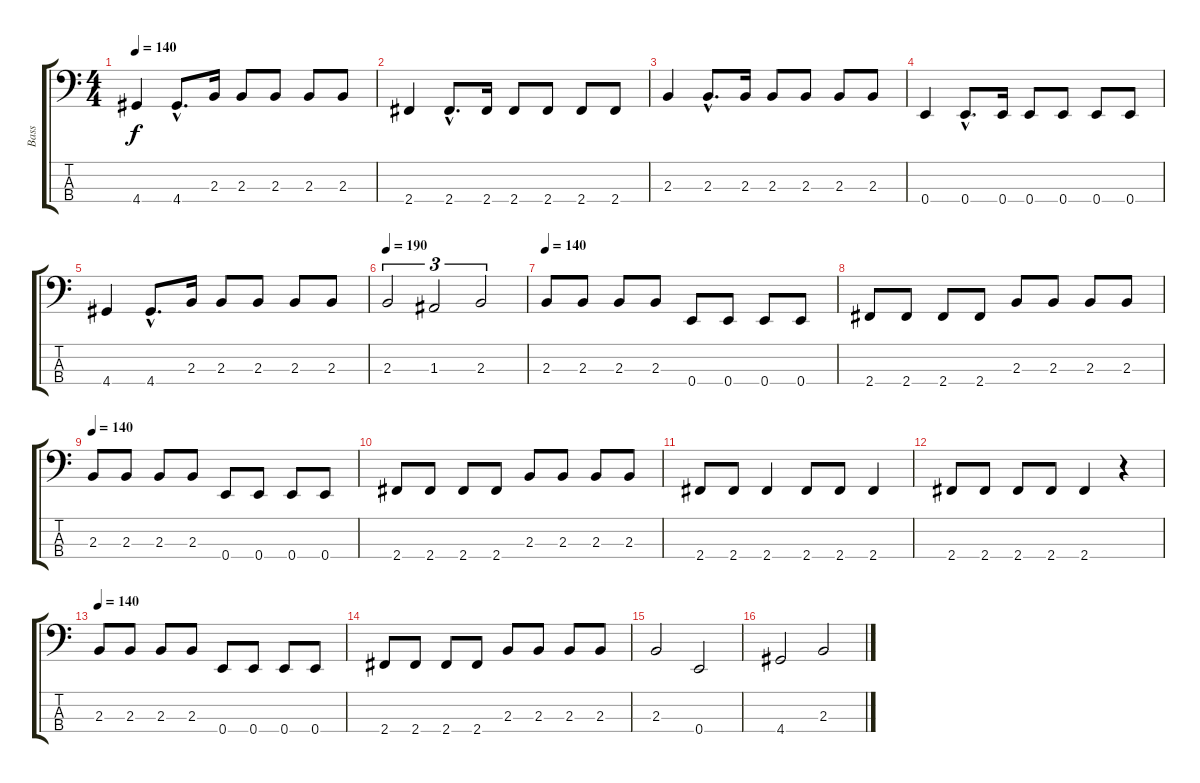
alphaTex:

\track ("Bass" "Bass") {instrument electricbassfinger}
\staff {score tabs}
\tuning (G2 D2 A1 E1) {hide}
\ts (4 4)
\tempo 140
\clef f4
\ks c
4.4.4{dy f} 4.4{hac}.8{d} 2.3.16 2.3.8 2.3.8 2.3.8 2.3.8 |
2.4.4 2.4{hac}.8{d} 2.4.16 2.4.8 2.4.8 2.4.8 2.4.8 |
2.3.4 2.3{hac}.8{d} 2.3.16 2.3.8 2.3.8 2.3.8 2.3.8 |
0.4.4 0.4{hac}.8{d} 0.4.16 0.4.8 0.4.8 0.4.8 0.4.8 |
4.4.4 4.4{hac}.8{d} 2.3.16 2.3.8 2.3.8 2.3.8 2.3.8 |
\tempo 190
2.3.2{tu (3 2)} 1.3.2{tu (3 2)} 2.3.2{tu (3 2)} |
\tempo 140
2.3.8 2.3.8 2.3.8 2.3.8 0.4.8 0.4.8 0.4.8 0.4.8 |
2.4.8 2.4.8 2.4.8 2.4.8 2.3.8 2.3.8 2.3.8 2.3.8 |
\tempo 140
2.3.8 2.3.8 2.3.8 2.3.8 0.4.8 0.4.8 0.4.8 0.4.8 |
2.4.8 2.4.8 2.4.8 2.4.8 2.3.8 2.3.8 2.3.8 2.3.8 |
2.4.8 2.4.8 2.4.4 2.4.8 2.4.8 2.4.4 |
2.4.8 2.4.8 2.4.8 2.4.8 2.4.4 r.4 |
\tempo 140
2.3.8 2.3.8 2.3.8 2.3.8 0.4.8 0.4.8 0.4.8 0.4.8 |
2.4.8 2.4.8 2.4.8 2.4.8 2.3.8 2.3.8 2.3.8 2.3.8 |
2.3.2 0.4.2 |
4.4.2 2.3.2
